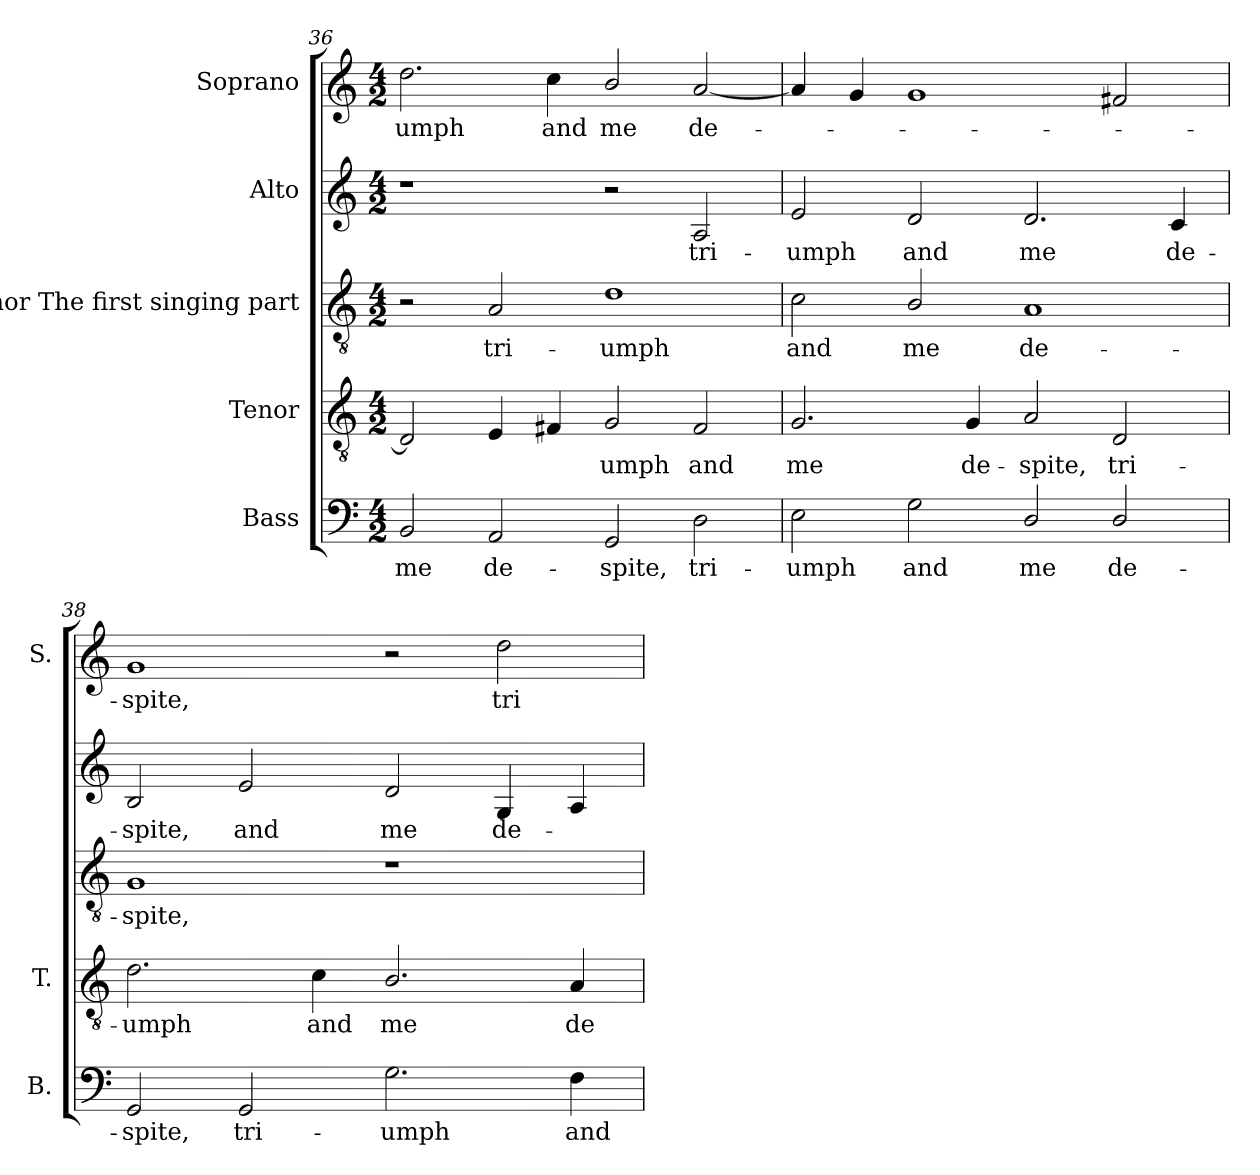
**kern	**text	**kern	**text	**kern	**text	**kern	**text	**kern	**text
*part5	*part5	*part4	*part4	*part3	*part3	*part2	*part2	*part1	*part1
*staff5	*staff5	*staff4	*staff4	*staff3	*staff3	*staff2	*staff2	*staff1	*staff1
*I"Bass	*	*I"Tenor	*	*I"Tenor The first singing part	*	*I"Alto	*	*I"Soprano	*
*I'B.	*	*I'T.	*	*	*	*	*	*I'S.	*
*clefF4	*	*clefGv2	*	*clefGv2	*	*clefG2	*	*clefG2	*
*	*	*ITrd7c12	*	*ITrd7c12	*	*ITrd7c12	*	*	*
*k[]	*	*k[]	*	*k[]	*	*k[]	*	*k[]	*
*C:	*	*C:	*	*C:	*	*C:	*	*C:	*
*M4/2	*	*M4/2	*	*M4/2	*	*M4/2	*	*M4/2	*
=36	=36	=36	=36	=36	=36	=36	=36	=36	=36
!	!LO:LY:b:color=#000000	!	!	!	!	!	!	!	!
!	!	!	!	!	!	!	!	!	!LO:LY:b:color=#000000
2BBi/	me	2DDi/]	.	2r	.	1r	.	2.ddi\	-umph
!	!LO:LY:b:color=#000000	!	!	!	!	!	!	!	!
!	!	!	!	!	!LO:LY:b:color=#000000	!	!	!	!
2AAi/	de-	4EEi/	.	2AAi/	tri-	.	.	.	.
!	!	!	!	!	!	!	!	!	!LO:LY:b:color=#000000
.	.	4FF#Xi/	.	.	.	.	.	4cci\	and
!	!LO:LY:b:color=#000000	!	!	!	!	!	!	!	!
!	!	!	!LO:LY:b:color=#000000	!	!	!	!	!	!
!	!	!	!	!	!LO:LY:b:color=#000000	!	!	!	!
!	!	!	!	!	!	!	!	!	!LO:LY:b:color=#000000
2GGi/	-spite,	2GGi/	-umph	1Di	-umph	2r	.	2bi/	me
!	!LO:LY:b:color=#000000	!	!	!	!	!	!	!	!
!	!	!	!LO:LY:b:color=#000000	!	!	!	!	!	!
!	!	!	!	!	!	!	!LO:LY:b:color=#000000	!	!
!	!	!	!	!	!	!	!	!	!LO:LY:b:color=#000000
2Di\	tri-	2FF#i/	and	.	.	2AAi/	tri-	[2ai/	de-
=37	=37	=37	=37	=37	=37	=37	=37	=37	=37
!	!LO:LY:b:color=#000000	!	!	!	!	!	!	!	!
!	!	!	!LO:LY:b:color=#000000	!	!	!	!	!	!
!	!	!	!	!	!LO:LY:b:color=#000000	!	!	!	!
!	!	!	!	!	!	!	!LO:LY:b:color=#000000	!	!
2Ei\	-umph	2.GGi/	me	2Ci\	and	2Ei/	-umph	4ai/]	.
.	.	.	.	.	.	.	.	4gi/	.
!	!LO:LY:b:color=#000000	!	!	!	!	!	!	!	!
!	!	!	!	!	!LO:LY:b:color=#000000	!	!	!	!
!	!	!	!	!	!	!	!LO:LY:b:color=#000000	!	!
2Gi\	and	.	.	2BBi/	me	2Di/	and	1gi	.
!	!	!	!LO:LY:b:color=#000000	!	!	!	!	!	!
.	.	4GGi/	de-	.	.	.	.	.	.
!	!LO:LY:b:color=#000000	!	!	!	!	!	!	!	!
!	!	!	!LO:LY:b:color=#000000	!	!	!	!	!	!
!	!	!	!	!	!LO:LY:b:color=#000000	!	!	!	!
!	!	!	!	!	!	!	!LO:LY:b:color=#000000	!	!
2Di/	me	2AAi/	-spite,	1AAi	de-	2.Di/	me	.	.
!	!LO:LY:b:color=#000000	!	!	!	!	!	!	!	!
!	!	!	!LO:LY:b:color=#000000	!	!	!	!	!	!
2Di/	de-	2DDi/	tri-	.	.	.	.	2f#Xi/	.
!	!	!	!	!	!	!	!LO:LY:b:color=#000000	!	!
.	.	.	.	.	.	4Ci/	de-	.	.
!!LO:PB:g=z
=38	=38	=38	=38	=38	=38	=38	=38	=38	=38
!	!LO:LY:b:color=#000000	!	!	!	!	!	!	!	!
!	!	!	!LO:LY:b:color=#000000	!	!	!	!	!	!
!	!	!	!	!	!LO:LY:b:color=#000000	!	!	!	!
!	!	!	!	!	!	!	!LO:LY:b:color=#000000	!	!
!	!	!	!	!	!	!	!	!	!LO:LY:b:color=#000000
2GGi/	-spite,	2.Di\	-umph	1GGi	-spite,	2BBi/	-spite,	1gi	-spite,
!	!LO:LY:b:color=#000000	!	!	!	!	!	!	!	!
!	!	!	!	!	!	!	!LO:LY:b:color=#000000	!	!
2GGi/	tri-	.	.	.	.	2Ei/	and	.	.
!	!	!	!LO:LY:b:color=#000000	!	!	!	!	!	!
.	.	4Ci\	and	.	.	.	.	.	.
!	!LO:LY:b:color=#000000	!	!	!	!	!	!	!	!
!	!	!	!LO:LY:b:color=#000000	!	!	!	!	!	!
!	!	!	!	!	!	!	!LO:LY:b:color=#000000	!	!
2.Gi\	-umph	2.BBi/	me	1r	.	2Di/	me	2r	.
!	!	!	!	!	!	!	!LO:LY:b:color=#000000	!	!
!	!	!	!	!	!	!	!	!	!LO:LY:b:color=#000000
.	.	.	.	.	.	4GGi/	de-	2ddi\	tri-
!	!LO:LY:b:color=#000000	!	!	!	!	!	!	!	!
!	!	!	!LO:LY:b:color=#000000	!	!	!	!	!	!
4Fi\	and	4AAi/	de-	.	.	4AAi/	.	.	.
=	=	=	=	=	=	=	=	=	=
*-	*-	*-	*-	*-	*-	*-	*-	*-	*-
